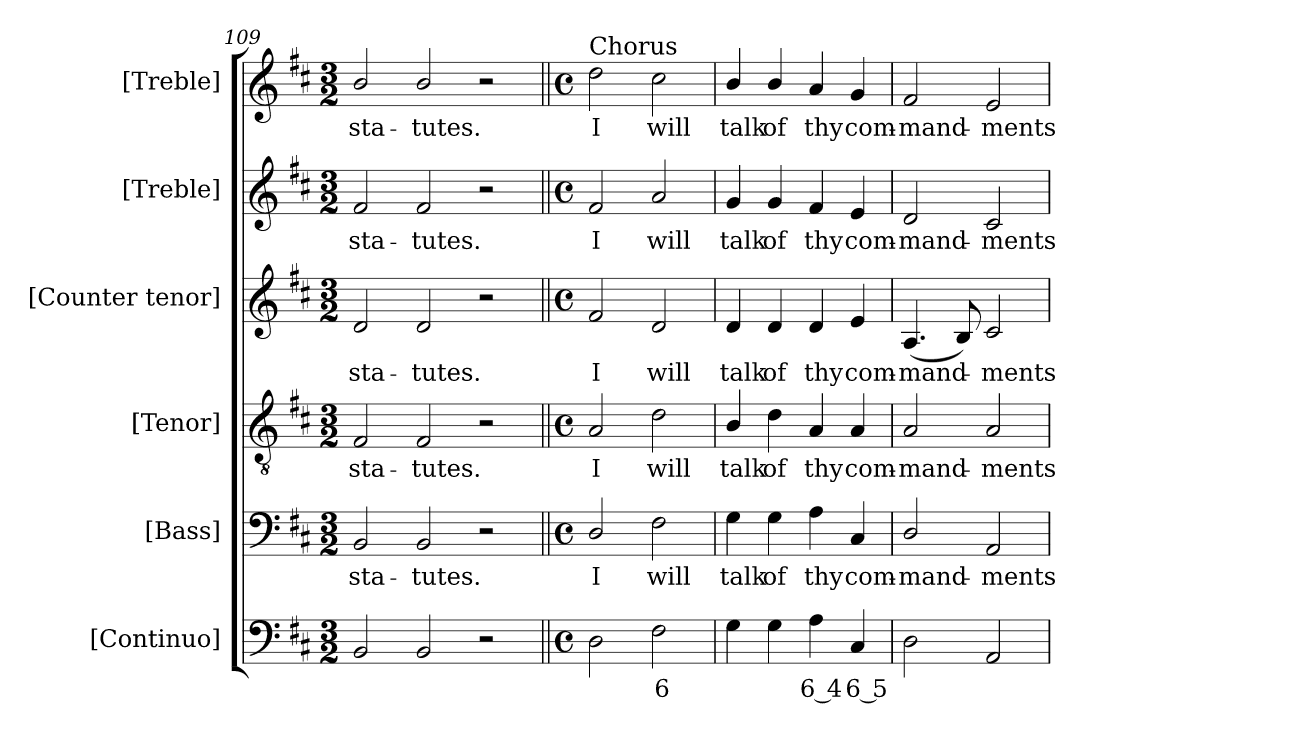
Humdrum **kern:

**kern	**text	**kern	**text	**kern	**text	**kern	**text	**kern	**text	**kern	**text
*part6	*part6	*part5	*part5	*part4	*part4	*part3	*part3	*part2	*part2	*part1	*part1
*staff6	*staff6	*staff5	*staff5	*staff4	*staff4	*staff3	*staff3	*staff2	*staff2	*staff1	*staff1
*I"[Continuo]	*	*I"[Bass]	*	*I"[Tenor]	*	*I"[Counter tenor]	*	*I"[Treble]	*	*I"[Treble]	*
*I'Cont.	*	*I'B.	*	*I'T.	*	*	*	*	*	*	*
*clefF4	*	*clefF4	*	*clefGv2	*	*clefG2	*	*clefG2	*	*clefG2	*
*	*	*	*	*ITrd7c12	*	*	*	*	*	*	*
*k[f#c#]	*	*k[f#c#]	*	*k[f#c#]	*	*k[f#c#]	*	*k[f#c#]	*	*k[f#c#]	*
*D:	*	*D:	*	*D:	*	*D:	*	*D:	*	*D:	*
*M3/2	*	*M3/2	*	*M3/2	*	*M3/2	*	*M3/2	*	*M3/2	*
=109	=109	=109	=109	=109	=109	=109	=109	=109	=109	=109	=109
!	!	!	!LO:LY:b:color=#000000	!	!	!	!	!	!	!	!
!	!	!	!	!	!LO:LY:b:color=#000000	!	!	!	!	!	!
!	!	!	!	!	!	!	!LO:LY:b:color=#000000	!	!	!	!
!	!	!	!	!	!	!	!	!	!LO:LY:b:color=#000000	!	!
!	!	!	!	!	!	!	!	!	!	!	!LO:LY:b:color=#000000
2BBi/	.	2BBi/	sta-	2FF#i/	sta-	2di/	sta-	2f#i/	sta-	2bi/	sta-
!	!	!	!LO:LY:b:color=#000000	!	!	!	!	!	!	!	!
!	!	!	!	!	!LO:LY:b:color=#000000	!	!	!	!	!	!
!	!	!	!	!	!	!	!LO:LY:b:color=#000000	!	!	!	!
!	!	!	!	!	!	!	!	!	!LO:LY:b:color=#000000	!	!
!	!	!	!	!	!	!	!	!	!	!	!LO:LY:b:color=#000000
2BBi/	.	2BBi/	-tutes.	2FF#i/	-tutes.	2di/	-tutes.	2f#i/	-tutes.	2bi/	-tutes.
2r	.	2r	.	2r	.	2r	.	2r	.	2r	.
!!LO:LB:g=z
=110||	=110||	=110||	=110||	=110||	=110||	=110||	=110||	=110||	=110||	=110||	=110||
*M4/4	*	*M4/4	*	*M4/4	*	*M4/4	*	*M4/4	*	*M4/4	*
*met(c)	*	*met(c)	*	*met(c)	*	*met(c)	*	*met(c)	*	*met(c)	*
!	!	!	!LO:LY:b:color=#000000	!	!	!	!	!	!	!	!
!	!	!	!	!	!LO:LY:b:color=#000000	!	!	!	!	!	!
!	!	!	!	!	!	!	!LO:LY:b:color=#000000	!	!	!	!
!	!	!	!	!	!	!	!	!	!LO:LY:b:color=#000000	!	!
!	!	!	!	!	!	!	!	!	!	!LO:TX:a:t=Chorus	!
!	!	!	!	!	!	!	!	!	!	!	!LO:LY:b:color=#000000
2Di\	.	2Di/	I	2AAi/	I	2f#i/	I	2f#i/	I	2ddi\	I
!	!LO:LY:b:color=#000000	!	!	!	!	!	!	!	!	!	!
!	!	!	!LO:LY:b:color=#000000	!	!	!	!	!	!	!	!
!	!	!	!	!	!LO:LY:b:color=#000000	!	!	!	!	!	!
!	!	!	!	!	!	!	!LO:LY:b:color=#000000	!	!	!	!
!	!	!	!	!	!	!	!	!	!LO:LY:b:color=#000000	!	!
!	!	!	!	!	!	!	!	!	!	!	!LO:LY:b:color=#000000
2F#i\	6	2F#i\	will	2Di\	will	2di/	will	2ai/	will	2cc#i\	will
=111	=111	=111	=111	=111	=111	=111	=111	=111	=111	=111	=111
!	!	!	!LO:LY:b:color=#000000	!	!	!	!	!	!	!	!
!	!	!	!	!	!LO:LY:b:color=#000000	!	!	!	!	!	!
!	!	!	!	!	!	!	!LO:LY:b:color=#000000	!	!	!	!
!	!	!	!	!	!	!	!	!	!LO:LY:b:color=#000000	!	!
!	!	!	!	!	!	!	!	!	!	!	!LO:LY:b:color=#000000
4Gi\	.	4Gi\	talk	4BBi/	talk	4di/	talk	4gi/	talk	4bi/	talk
!	!	!	!LO:LY:b:color=#000000	!	!	!	!	!	!	!	!
!	!	!	!	!	!LO:LY:b:color=#000000	!	!	!	!	!	!
!	!	!	!	!	!	!	!LO:LY:b:color=#000000	!	!	!	!
!	!	!	!	!	!	!	!	!	!LO:LY:b:color=#000000	!	!
!	!	!	!	!	!	!	!	!	!	!	!LO:LY:b:color=#000000
4Gi\	.	4Gi\	of	4Di\	of	4di/	of	4gi/	of	4bi/	of
!	!LO:LY:b:color=#000000	!	!	!	!	!	!	!	!	!	!
!	!	!	!LO:LY:b:color=#000000	!	!	!	!	!	!	!	!
!	!	!	!	!	!LO:LY:b:color=#000000	!	!	!	!	!	!
!	!	!	!	!	!	!	!LO:LY:b:color=#000000	!	!	!	!
!	!	!	!	!	!	!	!	!	!LO:LY:b:color=#000000	!	!
!	!	!	!	!	!	!	!	!	!	!	!LO:LY:b:color=#000000
4Ai\	6 4	4Ai\	thy	4AAi/	thy	4di/	thy	4f#i/	thy	4ai/	thy
!	!LO:LY:b:color=#000000	!	!	!	!	!	!	!	!	!	!
!	!	!	!LO:LY:b:color=#000000	!	!	!	!	!	!	!	!
!	!	!	!	!	!LO:LY:b:color=#000000	!	!	!	!	!	!
!	!	!	!	!	!	!	!LO:LY:b:color=#000000	!	!	!	!
!	!	!	!	!	!	!	!	!	!LO:LY:b:color=#000000	!	!
!	!	!	!	!	!	!	!	!	!	!	!LO:LY:b:color=#000000
4C#i/	6 5	4C#i/	com-	4AAi/	com-	4ei/	com-	4ei/	com-	4gi/	com-
=112	=112	=112	=112	=112	=112	=112	=112	=112	=112	=112	=112
!	!	!	!LO:LY:b:color=#000000	!	!	!	!	!	!	!	!
!	!	!	!	!	!LO:LY:b:color=#000000	!	!	!	!	!	!
!	!	!	!	!	!	!	!LO:LY:b:color=#000000	!	!	!	!
!	!	!	!	!	!	!	!	!	!LO:LY:b:color=#000000	!	!
!	!	!	!	!	!	!	!	!	!	!	!LO:LY:b:color=#000000
2Di\	.	2Di/	-mand-	2AAi/	-mand-	(4.Ai/	-mand-	2di/	-mand-	2f#i/	-mand-
.	.	.	.	.	.	8Bi/)	.	.	.	.	.
!	!	!	!LO:LY:b:color=#000000	!	!	!	!	!	!	!	!
!	!	!	!	!	!LO:LY:b:color=#000000	!	!	!	!	!	!
!	!	!	!	!	!	!	!LO:LY:b:color=#000000	!	!	!	!
!	!	!	!	!	!	!	!	!	!LO:LY:b:color=#000000	!	!
!	!	!	!	!	!	!	!	!	!	!	!LO:LY:b:color=#000000
2AAi/	.	2AAi/	-ments	2AAi/	-ments	2c#i/	-ments	2c#i/	-ments	2ei/	-ments
=	=	=	=	=	=	=	=	=	=	=	=
*-	*-	*-	*-	*-	*-	*-	*-	*-	*-	*-	*-
